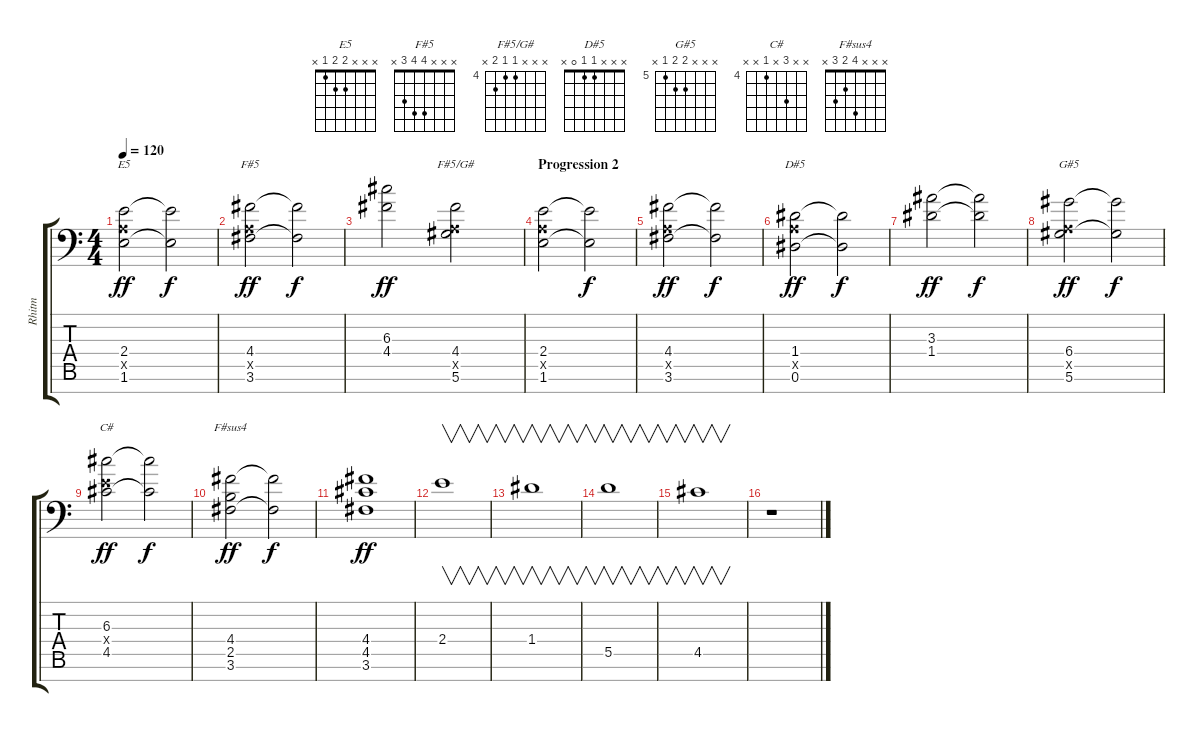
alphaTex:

\track ("Rhitm" "Rhitm") {instrument overdrivenguitar}
\staff {score tabs}
\tuning (E4 B3 G3 D3 A2 Eb2 Bb1) {hide}
\chord ("E5" x x x 2 2 1 x)
\chord ("F#5" x x x 4 4 3 x)
\chord ("F#5/G#" x x x 4 4 5 x) {firstfret 4}
\chord ("D#5" x x x 1 1 0 x)
\chord ("G#5" x x x 6 6 5 x) {firstfret 5}
\chord ("C#" x x 6 x 4 x x) {firstfret 4}
\chord ("F#sus4" x x x 4 2 3 x)
\ts (4 4)
\tempo 120
\clef f4
\ks c
(2.4 0.5{x} 1.6).2{ch "E5" dy ff} (2.4{t} 1.6{t}).2{dy f} |
(4.4 0.5{x} 3.6).2{ch "F#5" dy ff} (4.4{t} 3.6{t}).2{dy f} |
(6.3 4.4).2{dy ff} (4.4 0.5{x} 5.6).2{ch "F#5/G#"} |
\section ("" "Progression 2")
(2.4 0.5{x} 1.6).2 (2.4{t} 1.6{t}).2{dy f} |
(4.4 0.5{x} 3.6).2{dy ff} (4.4{t} 3.6{t}).2{dy f} |
(1.4 0.5{x} 0.6).2{ch "D#5" dy ff} (1.4{t} 0.6{t}).2{dy f} |
(3.3 1.4).2{dy ff} (3.3{t} 1.4{t}).2{dy f} |
(6.4 0.5{x} 5.6).2{ch "G#5" dy ff} (6.4{t} 5.6{t}).2{dy f} |
(6.3 2.4{x} 4.5).2{ch "C#" dy ff} (6.3{t} 4.5{t}).2{dy f} |
(4.4 2.5 3.6).2{ch "F#sus4" dy ff} (4.4{t} 3.6{t}).2{dy f} |
(4.4 4.5 3.6).1{dy ff} |
2.4.1{v} |
1.4.1{v} |
5.5.1{v} |
4.5.1{v} |
r.1
